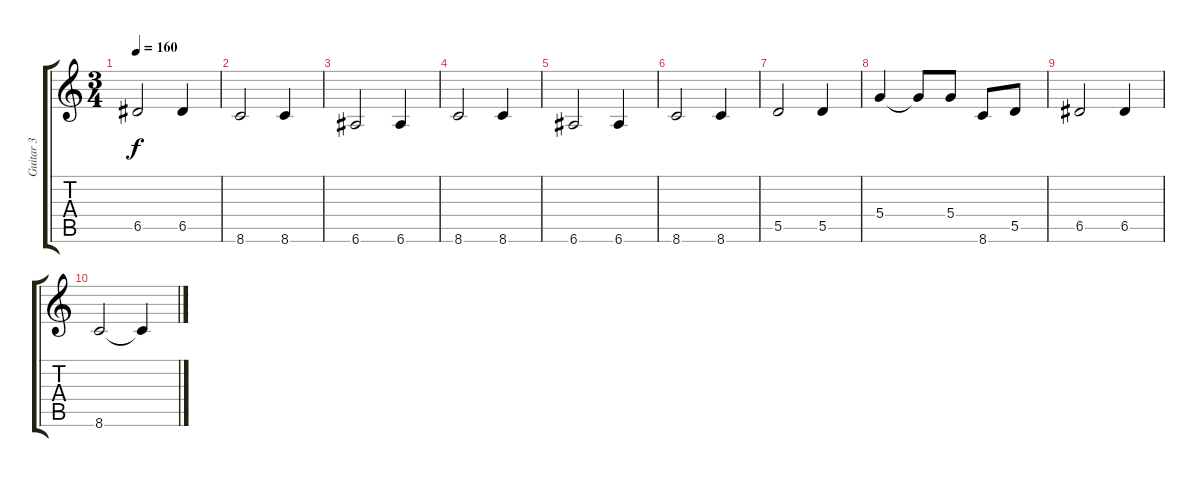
\track ("Guitar 3" "Guitar 3") {instrument acousticguitarnylon}
\staff {score tabs}
\tuning (E4 B3 G3 D3 A2 E2) {hide}
\ts (3 4)
\tempo 160
\clef g2
\ks c
6.5.2{dy f} 6.5.4 |
8.6.2 8.6.4 |
6.6.2 6.6.4 |
8.6.2 8.6.4 |
6.6.2 6.6.4 |
8.6.2 8.6.4 |
5.5.2 5.5.4 |
5.4.4 5.4{t}.8 5.4.8 8.6.8 5.5.8 |
6.5.2 6.5.4 |
8.6.2 8.6{t}.4
